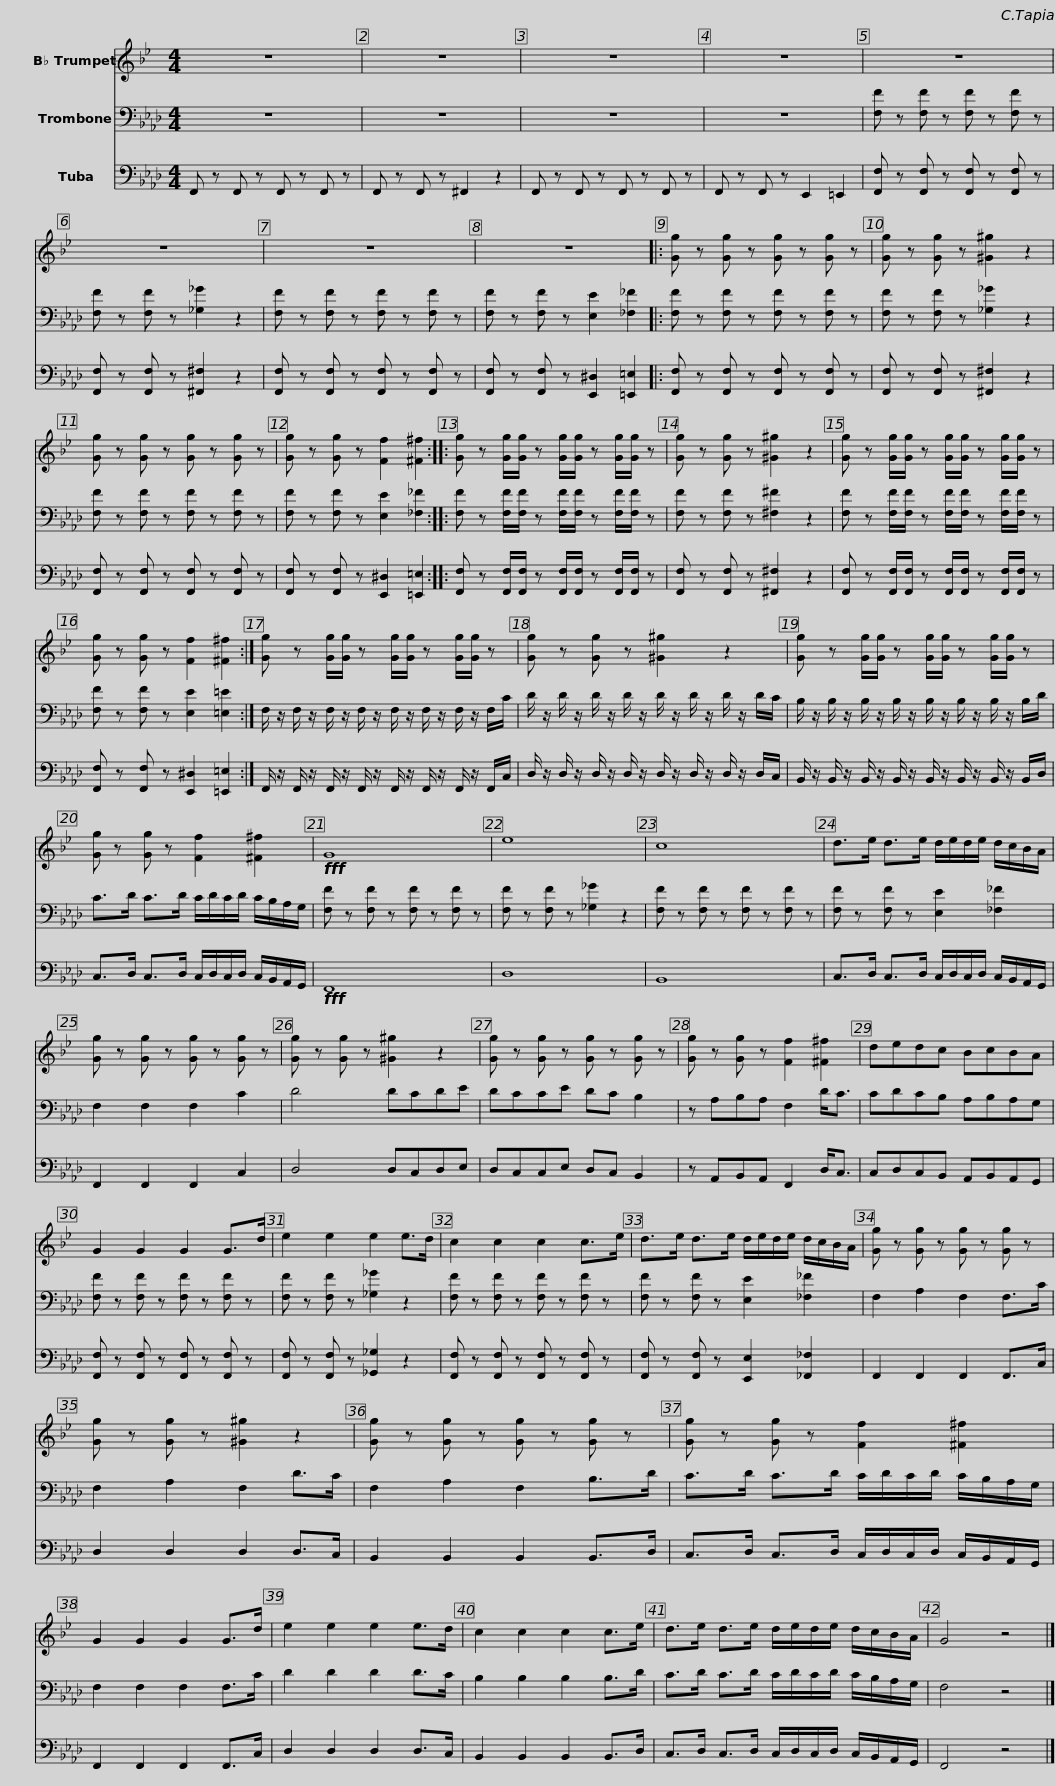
X:1
%%score 1 2 3
L:1/8
M:4/4
I:linebreak $
K:Ab
V:1 treble transpose=-2
V:2 bass
V:3 bass
V:1
[K:Bb] z8 | z8 | z8 | z8 |$ z8 | %5
 z8 | z8 | z8 |: [Gg] z [Gg] z [Gg] z [Gg] z |$ [Gg] z [Gg] z [^G^g]2 z2 | %10
 [Gg] z [Gg] z [Gg] z [Gg] z | [Gg] z [Gg] z [Ff]2 [^F^f]2 :: [Gg] z [Gg]/[Gg]/ z [Gg]/[Gg]/ z [Gg]/[Gg]/ z |$ [Gg] z [Gg] z [^G^g]2 z2 | [Gg] z [Gg]/[Gg]/ z [Gg]/[Gg]/ z [Gg]/[Gg]/ z | %15
 [Gg] z [Gg] z [Ff]2 [^F^f]2 :|$ [Gg] z [Gg]/[Gg]/ z [Gg]/[Gg]/ z [Gg]/[Gg]/ z | [Gg] z [Gg] z [^G^g]2 z2 |$ [Gg] z [Gg]/[Gg]/ z [Gg]/[Gg]/ z [Gg]/[Gg]/ z | [Gg] z [Gg] z [Ff]2 [^F^f]2 | %20
!fff! G8 |$ e8 | c8 | d>e d>e d/e/d/e/ d/c/B/A/ | [Gg] z [Gg] z [Gg] z [Gg] z |$ %25
 [Gg] z [Gg] z [^G^g]2 z2 | [Gg] z [Gg] z [Gg] z [Gg] z | [Gg] z [Gg] z [Ff]2 [^F^f]2 | dedc BcBA |$ G2 G2 G2 G>d | %30
 e2 e2 e2 e>d | c2 c2 c2 c>e | d>e d>e d/e/d/e/ d/c/B/A/ |$ [Gg] z [Gg] z [Gg] z [Gg] z | [Gg] z [Gg] z [^G^g]2 z2 | %35
 [Gg] z [Gg] z [Gg] z [Gg] z | [Gg] z [Gg] z [Ff]2 [^F^f]2 |$ G2 G2 G2 G>d | e2 e2 e2 e>d | c2 c2 c2 c>e | %40
 d>e d>e d/e/d/e/ d/c/B/A/ | G4 z4 |] %42
V:2
 z8 | z8 | z8 | z8 |$ [F,F] z [F,F] z [F,F] z [F,F] z | %5
 [F,F] z [F,F] z [_G,_G]2 z2 | [F,F] z [F,F] z [F,F] z [F,F] z | [F,F] z [F,F] z [E,E]2 [_F,_F]2 |: [F,F] z [F,F] z [F,F] z [F,F] z |$ [F,F] z [F,F] z [_G,_G]2 z2 | %10
 [F,F] z [F,F] z [F,F] z [F,F] z | [F,F] z [F,F] z [E,E]2 [_F,_F]2 :: [F,F] z [F,F]/[F,F]/ z [F,F]/[F,F]/ z [F,F]/[F,F]/ z |$ [F,F] z [F,F] z [^F,^F]2 z2 | [F,F] z [F,F]/[F,F]/ z [F,F]/[F,F]/ z [F,F]/[F,F]/ z | %15
 [F,F] z [F,F] z [E,E]2 [=E,=E]2 :|$ F,/ z/ F,/ z/ F,/ z/ F,/ z/ F,/ z/ F,/ z/ F,/ z/ F,/C/ | D/ z/ D/ z/ D/ z/ D/ z/ D/ z/ D/ z/ D/ z/ D/C/ |$ B,/ z/ B,/ z/ B,/ z/ B,/ z/ B,/ z/ B,/ z/ B,/ z/ B,/D/ | C>D C>D C/D/C/D/ C/B,/A,/G,/ | %20
 [F,F] z [F,F] z [F,F] z [F,F] z |$ [F,F] z [F,F] z [_G,_G]2 z2 | [F,F] z [F,F] z [F,F] z [F,F] z | [F,F] z [F,F] z [E,E]2 [_F,_F]2 | F,2 F,2 F,2 C2 |$ %25
 D4 DCDE | DCCE DC B,2 | z A,B,A, F,2 D<C | CDCB, A,B,A,G, |$ [F,F] z [F,F] z [F,F] z [F,F] z | %30
 [F,F] z [F,F] z [_G,_G]2 z2 | [F,F] z [F,F] z [F,F] z [F,F] z | [F,F] z [F,F] z [E,E]2 [_F,_F]2 |$ F,2 A,2 F,2 F,>C | F,2 A,2 F,2 D>C | %35
 F,2 A,2 F,2 B,>D | C>D C>D C/D/C/D/ C/B,/A,/G,/ |$ F,2 F,2 F,2 F,>C | D2 D2 D2 D>C | B,2 B,2 B,2 B,>D | %40
 C>D C>D C/D/C/D/ C/B,/A,/G,/ | F,4 z4 |] %42
V:3
 F,, z F,, z F,, z F,, z | F,, z F,, z ^F,,2 z2 | F,, z F,, z F,, z F,, z | F,, z F,, z E,,2 =E,,2 |$ [F,,F,] z [F,,F,] z [F,,F,] z [F,,F,] z | %5
 [F,,F,] z [F,,F,] z [^F,,^F,]2 z2 | [F,,F,] z [F,,F,] z [F,,F,] z [F,,F,] z | [F,,F,] z [F,,F,] z [E,,^D,]2 [=E,,=E,]2 |: [F,,F,] z [F,,F,] z [F,,F,] z [F,,F,] z |$ [F,,F,] z [F,,F,] z [^F,,^F,]2 z2 | %10
 [F,,F,] z [F,,F,] z [F,,F,] z [F,,F,] z | [F,,F,] z [F,,F,] z [E,,^D,]2 [=E,,=E,]2 :: [F,,F,] z [F,,F,]/[F,,F,]/ z [F,,F,]/[F,,F,]/ z [F,,F,]/[F,,F,]/ z |$ [F,,F,] z [F,,F,] z [^F,,^F,]2 z2 | [F,,F,] z [F,,F,]/[F,,F,]/ z [F,,F,]/[F,,F,]/ z [F,,F,]/[F,,F,]/ z | %15
 [F,,F,] z [F,,F,] z [E,,^D,]2 [=E,,=E,]2 :|$ F,,/ z/ F,,/ z/ F,,/ z/ F,,/ z/ F,,/ z/ F,,/ z/ F,,/ z/ F,,/C,/ | D,/ z/ D,/ z/ D,/ z/ D,/ z/ D,/ z/ D,/ z/ D,/ z/ D,/C,/ |$ B,,/ z/ B,,/ z/ B,,/ z/ B,,/ z/ B,,/ z/ B,,/ z/ B,,/ z/ B,,/D,/ | C,>D, C,>D, C,/D,/C,/D,/ C,/B,,/A,,/G,,/ | %20
!fff! F,,8 |$ D,8 | B,,8 | C,>D, C,>D, C,/D,/C,/D,/ C,/B,,/A,,/G,,/ | F,,2 F,,2 F,,2 C,2 |$ %25
 D,4 D,C,D,E, | D,C,C,E, D,C, B,,2 | z A,,B,,A,, F,,2 D,<C, | C,D,C,B,, A,,B,,A,,G,, |$ [F,,F,] z [F,,F,] z [F,,F,] z [F,,F,] z | %30
 [F,,F,] z [F,,F,] z [_G,,_G,]2 z2 | [F,,F,] z [F,,F,] z [F,,F,] z [F,,F,] z | [F,,F,] z [F,,F,] z [E,,E,]2 [_F,,_F,]2 |$ F,,2 F,,2 F,,2 F,,>C, | D,2 D,2 D,2 D,>C, | %35
 B,,2 B,,2 B,,2 B,,>D, | C,>D, C,>D, C,/D,/C,/D,/ C,/B,,/A,,/G,,/ |$ F,,2 F,,2 F,,2 F,,>C, | D,2 D,2 D,2 D,>C, | B,,2 B,,2 B,,2 B,,>D, | %40
 C,>D, C,>D, C,/D,/C,/D,/ C,/B,,/A,,/G,,/ | F,,4 z4 |] %42
